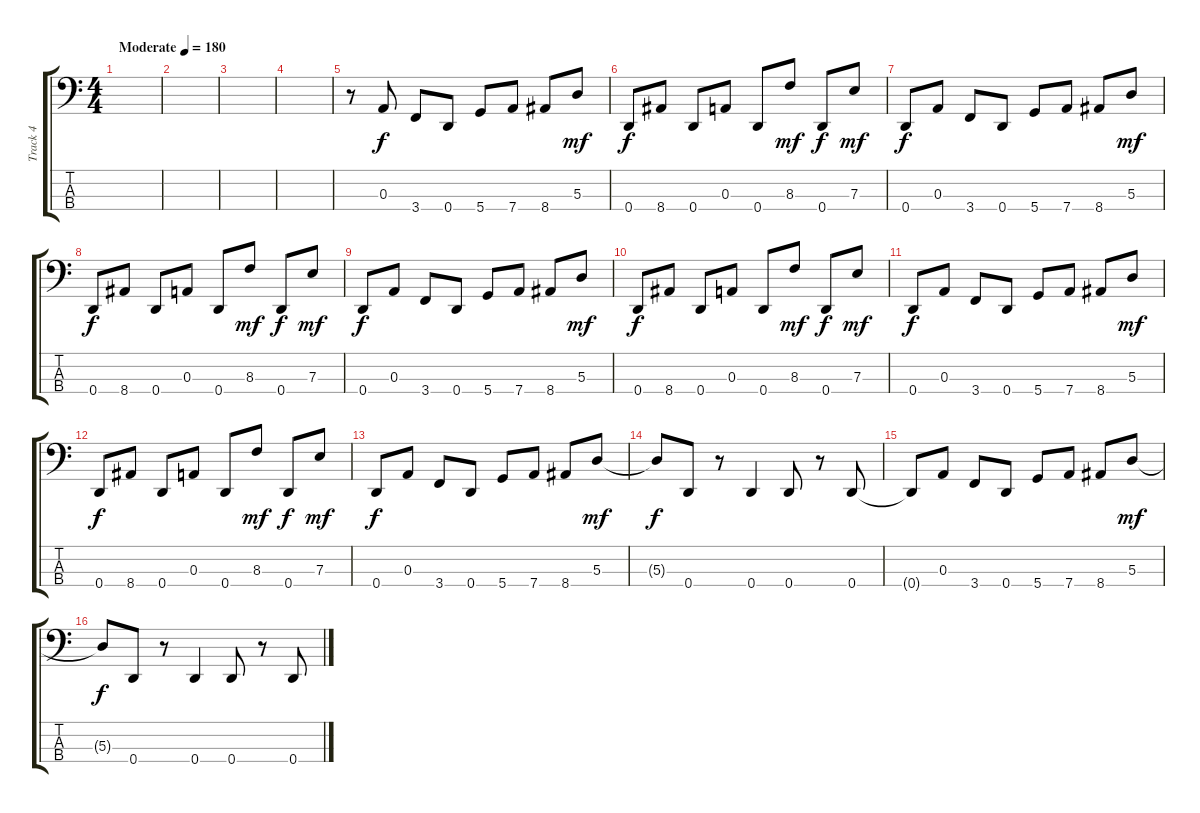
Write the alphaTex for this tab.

\track ("Track 4" "Track 4") {instrument electricbassfinger}
\staff {score tabs}
\tuning (G2 D2 A1 D1) {hide}
\ts (4 4)
\tempo (180 "Moderate")
\clef f4
\ks c
|
|
|
|
r.8 0.3.8 3.4.8 0.4.8 5.4.8 7.4.8 8.4.8 5.3.8{dy mf} |
0.4.8{dy f} 8.4.8 0.4.8 0.3.8 0.4.8 8.3.8{dy mf} 0.4.8{dy f} 7.3.8{dy mf} |
0.4.8{dy f} 0.3.8 3.4.8 0.4.8 5.4.8 7.4.8 8.4.8 5.3.8{dy mf} |
0.4.8{dy f} 8.4.8 0.4.8 0.3.8 0.4.8 8.3.8{dy mf} 0.4.8{dy f} 7.3.8{dy mf} |
0.4.8{dy f} 0.3.8 3.4.8 0.4.8 5.4.8 7.4.8 8.4.8 5.3.8{dy mf} |
0.4.8{dy f} 8.4.8 0.4.8 0.3.8 0.4.8 8.3.8{dy mf} 0.4.8{dy f} 7.3.8{dy mf} |
0.4.8{dy f} 0.3.8 3.4.8 0.4.8 5.4.8 7.4.8 8.4.8 5.3.8{dy mf} |
0.4.8{dy f} 8.4.8 0.4.8 0.3.8 0.4.8 8.3.8{dy mf} 0.4.8{dy f} 7.3.8{dy mf} |
0.4.8{dy f} 0.3.8 3.4.8 0.4.8 5.4.8 7.4.8 8.4.8 5.3.8{dy mf} |
5.3{t}.8{dy f} 0.4.8 r.8 0.4.4 0.4.8 r.8 0.4.8 |
0.4{t}.8 0.3.8 3.4.8 0.4.8 5.4.8 7.4.8 8.4.8 5.3.8{dy mf} |
5.3{t}.8{dy f} 0.4.8 r.8 0.4.4 0.4.8 r.8 0.4.8
